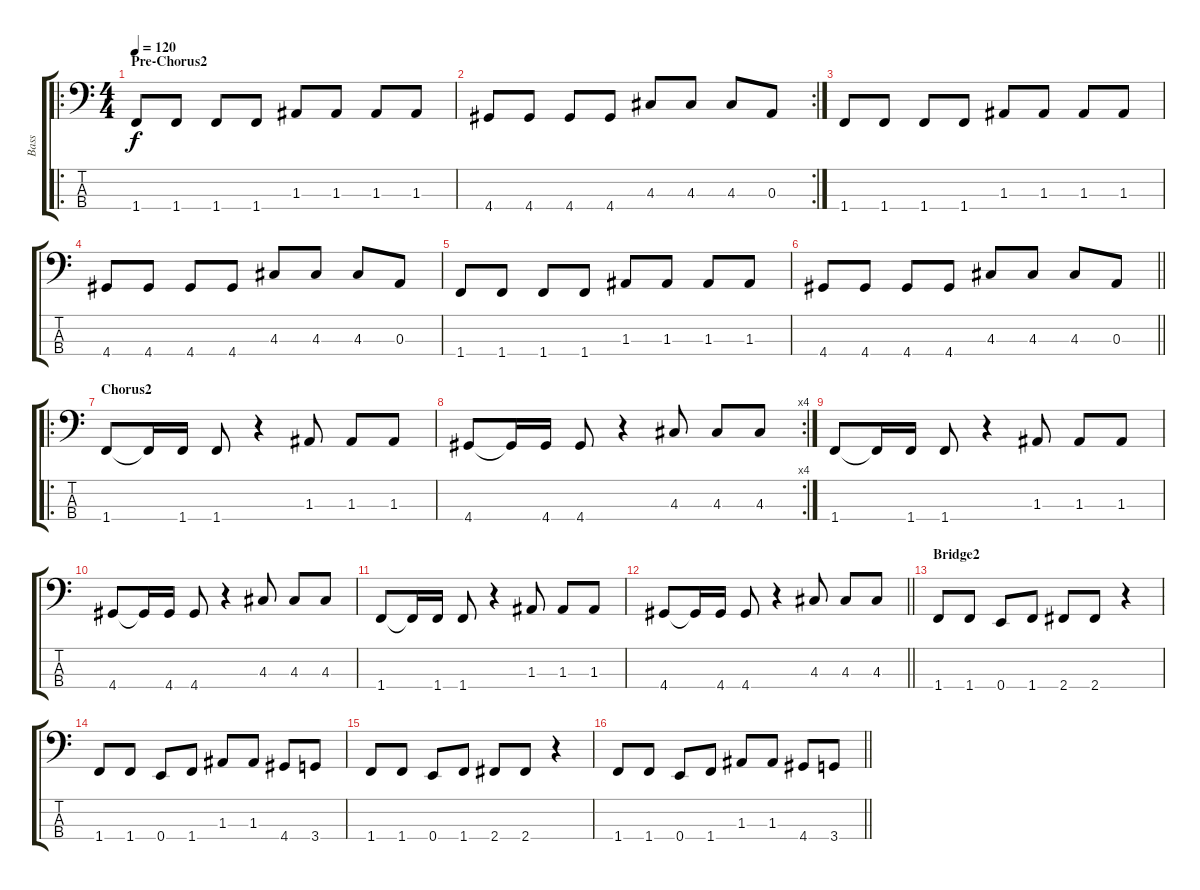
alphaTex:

\track ("Bass" "Bass") {instrument slapbass1}
\staff {score tabs}
\tuning (G2 D2 A1 E1) {hide}
\ro
\ts (4 4)
\section ("" "Pre-Chorus2")
\tempo 120
\clef f4
\ks c
1.4.8{dy f} 1.4.8 1.4.8 1.4.8 1.3.8 1.3.8 1.3.8 1.3.8 |
\rc 2
4.4.8 4.4.8 4.4.8 4.4.8 4.3.8 4.3.8 4.3.8 0.3.8 |
1.4.8 1.4.8 1.4.8 1.4.8 1.3.8 1.3.8 1.3.8 1.3.8 |
4.4.8 4.4.8 4.4.8 4.4.8 4.3.8 4.3.8 4.3.8 0.3.8 |
1.4.8 1.4.8 1.4.8 1.4.8 1.3.8 1.3.8 1.3.8 1.3.8 |
\barLineRight lightlight
4.4.8 4.4.8 4.4.8 4.4.8 4.3.8 4.3.8 4.3.8 0.3.8 |
\ro
\section ("" "Chorus2")
1.4.8 1.4{t}.16 1.4.16 1.4.8 r.4 1.3.8 1.3.8 1.3.8 |
\rc 4
4.4.8 4.4{t}.16 4.4.16 4.4.8 r.4 4.3.8 4.3.8 4.3.8 |
1.4.8 1.4{t}.16 1.4.16 1.4.8 r.4 1.3.8 1.3.8 1.3.8 |
4.4.8 4.4{t}.16 4.4.16 4.4.8 r.4 4.3.8 4.3.8 4.3.8 |
1.4.8 1.4{t}.16 1.4.16 1.4.8 r.4 1.3.8 1.3.8 1.3.8 |
\barLineRight lightlight
4.4.8 4.4{t}.16 4.4.16 4.4.8 r.4 4.3.8 4.3.8 4.3.8 |
\section ("" "Bridge2")
1.4.8 1.4.8 0.4.8 1.4.8 2.4.8 2.4.8 r.4 |
1.4.8 1.4.8 0.4.8 1.4.8 1.3.8 1.3.8 4.4.8 3.4.8 |
1.4.8 1.4.8 0.4.8 1.4.8 2.4.8 2.4.8 r.4 |
\barLineRight lightlight
1.4.8 1.4.8 0.4.8 1.4.8 1.3.8 1.3.8 4.4.8 3.4.8
